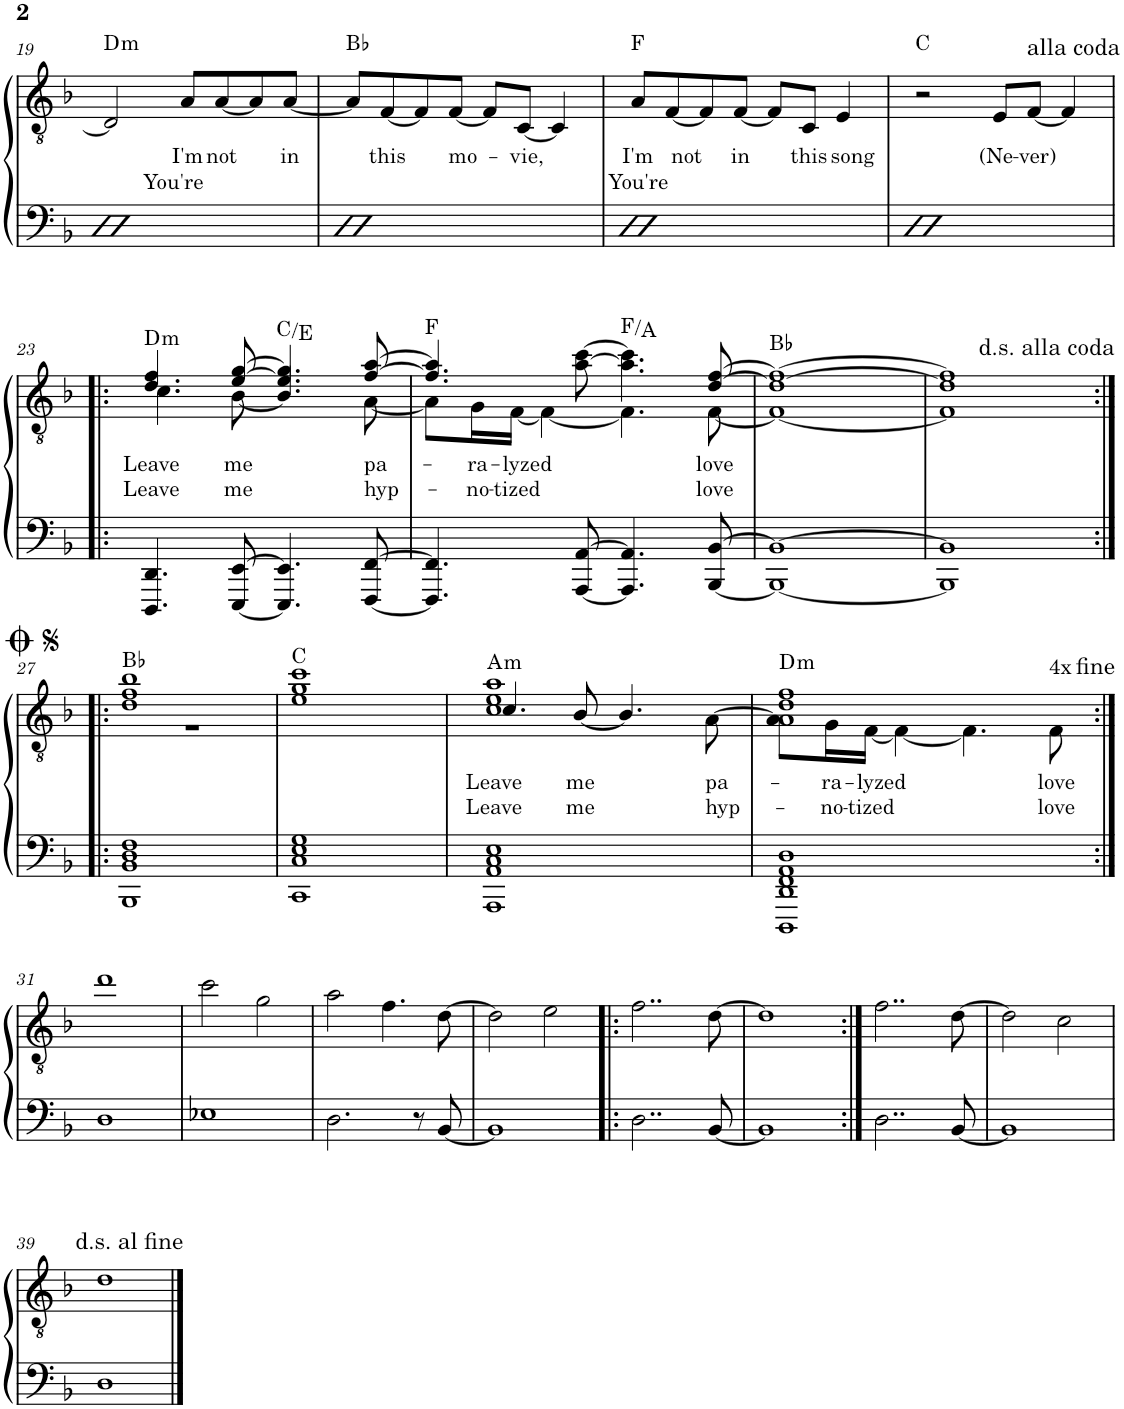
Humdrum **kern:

**kern	**kern	**text	**text	**harte
*part1	*part1	*part1	*part1	*part1
*staff2	*staff1	*staff1	*staff1	*
*I"Piano	*	*	*	*
*I'Pno	*	*	*	*
!!LO:PB:g=z
*clefF4	*clefGv2	*	*	*
*k[b-]	*k[b-]	*	*	*
*M4/4	*M4/4	*	*	*
=19	=19	=19	=19	=19
!	!	!	!	!LO:H:kt=m
1DD 1A 1d 1f	2D/]	.	.	D:min
!	!	!LO:LY:b	!LO:LY:b	!
.	8A/L	I'm	You're	.
!	!	!LO:LY:b	!	!
.	[8A/	not	.	.
.	8A/]	.	.	.
!	!	!LO:LY:b	!	!
.	[8A/J	in	.	.
=20	=20	=20	=20	=20
1BBB- 1D 1F 1B-	8A/L]	.	.	Bb:maj
!	!	!LO:LY:b	!	!
.	[8F/	this	.	.
.	8F/]	.	.	.
!	!	!LO:LY:b	!	!
.	[8F/J	mo-	.	.
.	8F/L]	.	.	.
!	!	!LO:LY:b	!	!
.	[8C/J	-vie,	.	.
.	4C/]	.	.	.
=21	=21	=21	=21	=21
!	!	!LO:LY:b	!LO:LY:b	!
1FF 1C 1F 1A	8A/L	I'm	You're	F:maj
!	!	!LO:LY:b	!	!
.	[8F/	not	.	.
.	8F/]	.	.	.
!	!	!LO:LY:b	!	!
.	[8F/J	in	.	.
.	8F/L]	.	.	.
!	!	!LO:LY:b	!	!
.	8C/J	this	.	.
!	!	!LO:LY:b	!	!
.	4E/	song	.	.
=22	=22	=22	=22	=22
1CC 1C 1E 1G	2r	.	.	C:maj
!	!	!LO:LY:b	!	!
.	8E/L	(Ne-	.	.
!	!	!LO:LY:b	!	!
.	[8F/J	-ver)	.	.
.	4F/]	.	.	.
!	!LO:TX:a:t=alla coda	!	!	!
!LO:TX:a:t=alla coda	!	!	!	!
!!LO:LB:g=z
=23!|:	=23!|:	=23!|:	=23!|:	=23!|:
!	!	!LO:LY:b	!LO:LY:b	!LO:H:kt=m
*	*^	*	*	*
4.DDD/ 4.DD/	4.c\	4.d/ 4.f/	Leave	Leave	D:min
!	!	!	!LO:LY:b	!LO:LY:b	!
[8EEE/ [8EE/	[8B-\	[8e/ [8g/	me	me	.
4.EEE/] 4.EE/]	4.B-/]	4.e/] 4.g/]	.	.	C:maj/3
!	!	!	!LO:LY:b	!LO:LY:b	!
[8FFF/ [8FF/	[8A\	[8f/ [8a/	pa-	hyp-	.
=24	=24	=24	=24	=24	=24
4.FFF/] 4.FF/]	8A\L]	4.f/] 4.a/]	.	.	F:maj
!	!	!	!LO:LY:b	!LO:LY:b	!
.	16G\L	.	-ra-	-no-	.
!	!	!	!LO:LY:b	!LO:LY:b	!
.	[16F\JJ	.	-lyzed	-tized	.
.	4F\_	.	.	.	.
[8AAA/ [8AA/	.	[>8a\ [>8cc\	.	.	.
4.AAA/] 4.AA/]	4.F\]	4.a\] 4.cc\]	.	.	F:maj/3
!	!	!	!LO:LY:b	!LO:LY:b	!
[8BBB-/ [8BB-/	[8F\	[8d/ [8f/	love	love	.
=25	=25	=25	=25	=25	=25
1BBB-_ 1BB-_	1F_	1d_ 1f_	.	.	Bb:maj
=26	=26	=26	=26	=26	=26
1BBB-] 1BB-]	1F]	1d] 1f]	.	.	.
!	!	!LO:TX:a:t=d.s. alla coda	!	!	!
!LO:TX:a:t=d.s. alla coda	!	!	!	!	!
!!LO:LB:g=z	!!
=27:|!|:	=27:|!|:	=27:|!|:	=27:|!|:	=27:|!|:	=27:|!|:
1BBB- 1BB- 1D 1F	1d 1f 1b-	1r	.	.	Bb:maj
*	*v	*v	*	*	*
=28	=28	=28	=28	=28
1CC 1C 1E 1G	1e 1g 1cc	.	.	C:maj
=29	=29	=29	=29	=29
!	!	!LO:LY:b	!LO:LY:b	!LO:H:kt=m
*	*^	*	*	*
1AAA 1AA 1C 1E	4.c/	1c 1e 1a	Leave	Leave	A:min
!	!	!	!LO:LY:b	!LO:LY:b	!
.	[<8B-/	.	me	me	.
.	4.B-/]	.	.	.	.
!	!	!	!LO:LY:b	!LO:LY:b	!
.	[>8A\	.	pa-	hyp-	.
=30	=30	=30	=30	=30	=30
!	!	!	!	!	!LO:H:kt=m
1DDD 1DD 1FF 1AA 1D	8A\L]	1A 1d 1f	.	.	D:min
!	!	!	!LO:LY:b	!LO:LY:b	!
.	16G\L	.	-ra-	-no-	.
!	!	!	!LO:LY:b	!LO:LY:b	!
.	[16F\JJ	.	-lyzed	-tized	.
.	4F\_	.	.	.	.
.	4.F\]	.	.	.	.
!	!LO:TX:a:t=4x	!	!	!	!
!	!	!	!LO:LY:b	!LO:LY:b	!
.	8F\	.	love	love	.
*	*v	*v	*	*	*
!!LO:LB:g=z
=31:|!	=31:|!	=31:|!	=31:|!	=31:|!
1D	1dd	.	.	.
=32	=32	=32	=32	=32
1E-X	2cc\	.	.	.
.	2g\	.	.	.
=33	=33	=33	=33	=33
2.D\	2a\	.	.	.
.	4.f\	.	.	.
8r	.	.	.	.
[8BB-/	[8d\	.	.	.
=34	=34	=34	=34	=34
1BB-]	2d\]	.	.	.
.	2e\	.	.	.
=35!|:	=35!|:	=35!|:	=35!|:	=35!|:
2..D\	2..f\	.	.	.
[8BB-/	[8d\	.	.	.
=36	=36	=36	=36	=36
1BB-]	1d]	.	.	.
=37:|!	=37:|!	=37:|!	=37:|!	=37:|!
2..D\	2..f\	.	.	.
[8BB-/	[8d\	.	.	.
=38	=38	=38	=38	=38
1BB-]	2d\]	.	.	.
.	2c\	.	.	.
!!LO:LB:g=z
=39	=39	=39	=39	=39
1D	1d	.	.	.
==	==	==	==	==
*-	*-	*-	*-	*-
